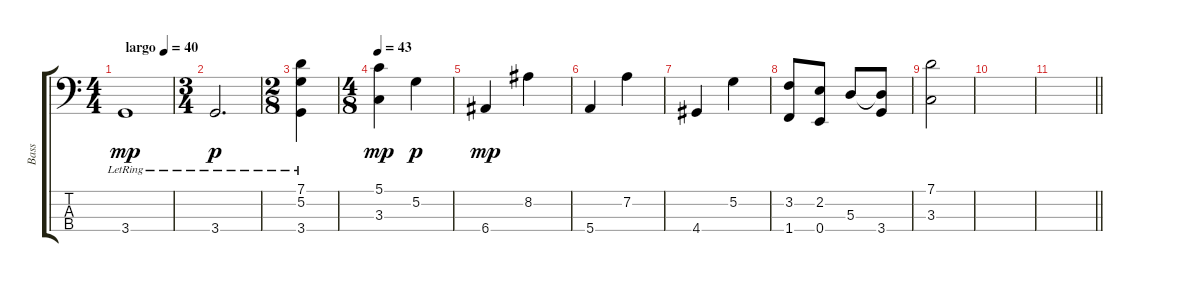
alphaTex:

\track ("Bass" "Bass") {instrument acousticbass}
\staff {score tabs}
\tuning (G2 D2 A1 E1) {hide}
\ts (4 4)
\tempo (40 "largo")
\clef f4
\ks c
3.4{lr}.1{dy mp instrument acousticbass} |
\ts (3 4)
3.4{lr}.2{d dy p} |
\ts (2 8)
(7.1{lr} 5.2 3.4).4 |
\ts (4 8)
\tempo 43
(5.1 3.3).4{dy mp} 5.2.4{dy p} |
6.4.4{dy mp} 8.2.4 |
5.4.4 7.2.4 |
4.4.4 5.2.4 |
(3.2 1.4).8 (2.2 0.4).8 5.3.8 (5.3{t} 3.4).8 |
(7.1 3.3).2 |
|
\barLineRight lightlight
